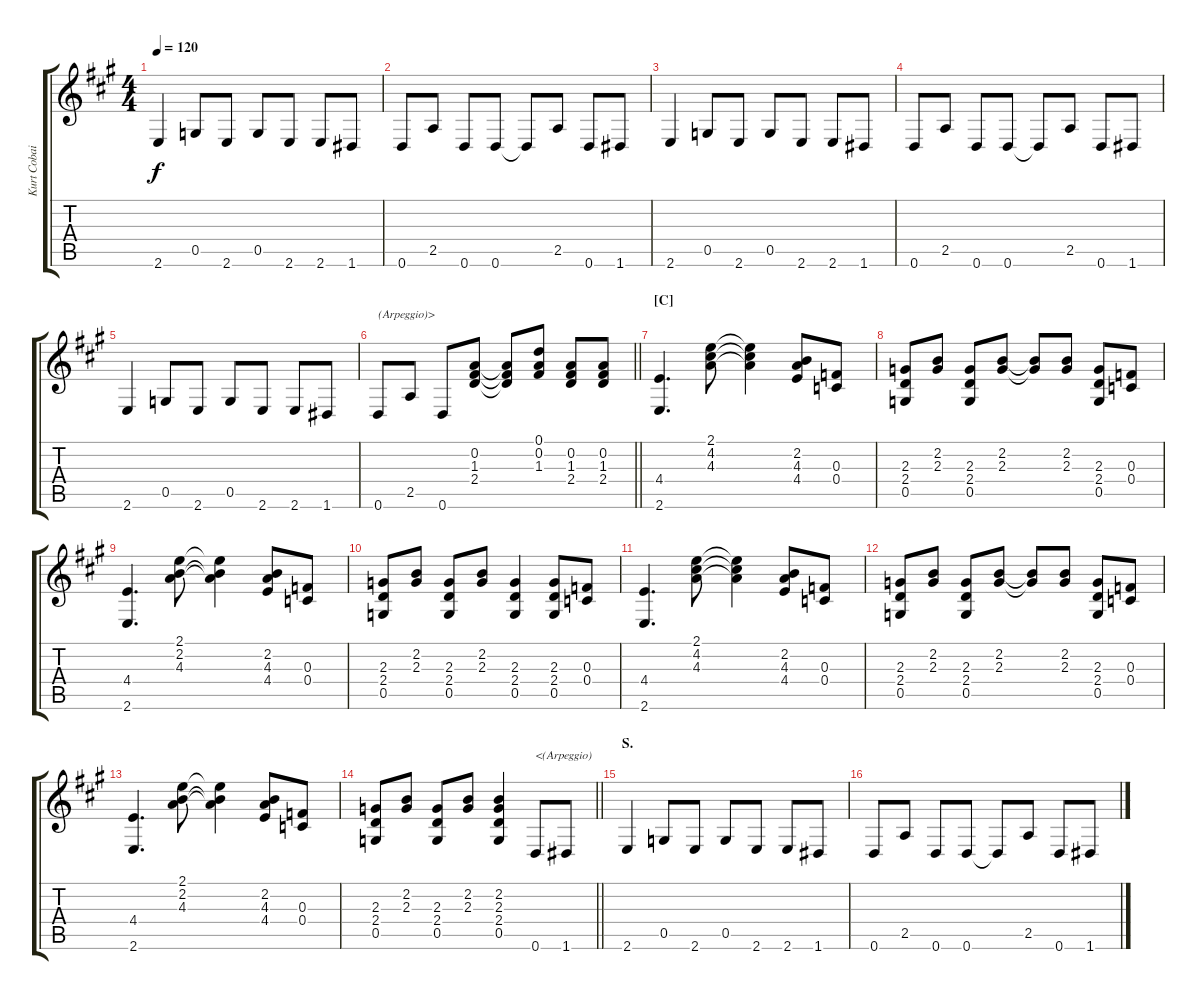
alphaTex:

\track ("Kurt Cobain" "Kurt Cobai") {instrument electricguitarclean}
\staff {score tabs}
\tuning (D4 A3 F3 C3 G2 D2) {hide}
\ts (4 4)
\tempo 120
\clef g2
\ks f#minor
2.6.4{dy f} 0.5.8 2.6.8 0.5.8 2.6.8 2.6.8 1.6.8 |
0.6.8 2.5.8 0.6.8 0.6.8 0.6{t}.8 2.5.8 0.6.8 1.6.8 |
2.6.4 0.5.8 2.6.8 0.5.8 2.6.8 2.6.8 1.6.8 |
0.6.8 2.5.8 0.6.8 0.6.8 0.6{t}.8 2.5.8 0.6.8 1.6.8 |
2.6.4 0.5.8 2.6.8 0.5.8 2.6.8 2.6.8 1.6.8 |
\barLineRight lightlight
0.6.8{txt "(Arpeggio)>"} 2.5.8 0.6.8 (0.2 1.3 2.4).8 (0.2{t} 1.3{t} 2.4{t}).8 (0.1 0.2 1.3).8 (0.2 1.3 2.4).8 (0.2 1.3 2.4).8 |
\section ("" "[C]")
(4.4 2.6).4{d} (2.1 4.2 4.3).8 (2.1{t} 4.2{t} 4.3{t}).4 (2.2 4.3 4.4).8 (0.3 0.4).8 |
(2.3 2.4 0.5).8 (2.2 2.3).8 (2.3 2.4 0.5).8 (2.2 2.3).8 (2.2{t} 2.3{t}).8 (2.2 2.3).8 (2.3 2.4 0.5).8 (0.3 0.4).8 |
(4.4 2.6).4{d} (2.1 2.2 4.3).8 (2.1{t} 2.2{t} 4.3{t}).4 (2.2 4.3 4.4).8 (0.3 0.4).8 |
(2.3 2.4 0.5).8 (2.2 2.3).8 (2.3 2.4 0.5).8 (2.2 2.3).8 (2.3 2.4 0.5).4 (2.3 2.4 0.5).8 (0.3 0.4).8 |
(4.4 2.6).4{d} (2.1 4.2 4.3).8 (2.1{t} 4.2{t} 4.3{t}).4 (2.2 4.3 4.4).8 (0.3 0.4).8 |
(2.3 2.4 0.5).8 (2.2 2.3).8 (2.3 2.4 0.5).8 (2.2 2.3).8 (2.2{t} 2.3{t}).8 (2.2 2.3).8 (2.3 2.4 0.5).8 (0.3 0.4).8 |
(4.4 2.6).4{d} (2.1 2.2 4.3).8 (2.1{t} 2.2{t} 4.3{t}).4 (2.2 4.3 4.4).8 (0.3 0.4).8 |
\barLineRight lightlight
(2.3 2.4 0.5).8 (2.2 2.3).8 (2.3 2.4 0.5).8 (2.2 2.3).8 (2.2 2.3 2.4 0.5).4 0.6.8{txt "<(Arpeggio)"} 1.6.8 |
\section ("" "S.")
2.6.4 0.5.8 2.6.8 0.5.8 2.6.8 2.6.8 1.6.8 |
0.6.8 2.5.8 0.6.8 0.6.8 0.6{t}.8 2.5.8 0.6.8 1.6.8
